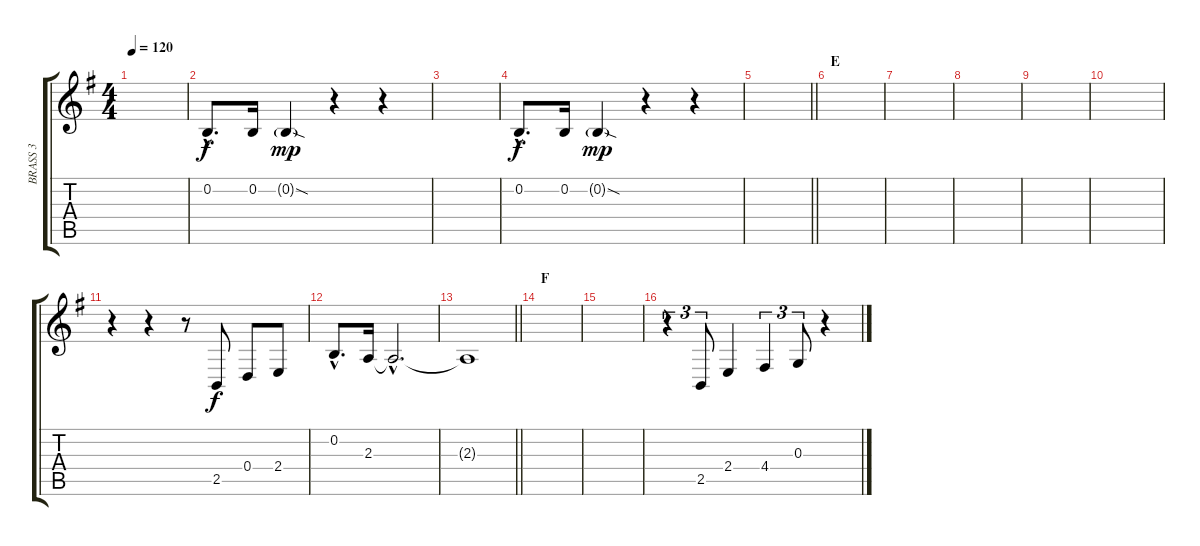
\track ("BRASS 3" "BRASS 3") {instrument brasssection}
\staff {score tabs}
\tuning (E4 B3 G3 D3 A2 E2) {hide}
\ts (4 4)
\tempo 120
\clef g2
\ks eminor
|
0.2{hac}.8{d dy f} 0.2.16 0.2{sod g}.4{dy mp} r.4 r.4 |
|
0.2{hac}.8{d dy f} 0.2.16 0.2{sod g}.4{dy mp} r.4 r.4 |
\barLineRight lightlight
|
\section ("" "E")
|
|
|
|
|
r.4 r.4 r.8 2.5.8{dy f} 0.4.8 2.4.8 |
0.2{hac}.8{d} 2.3.16 2.3{hac t}.2{d} |
\barLineRight lightlight
2.3{t}.1 |
\section ("" "F")
|
|
r.4{tu (3 2)} 2.5.8{tu (3 2)} 2.4.4 4.4.4{tu (3 2)} 0.3.8{tu (3 2)} r.4
